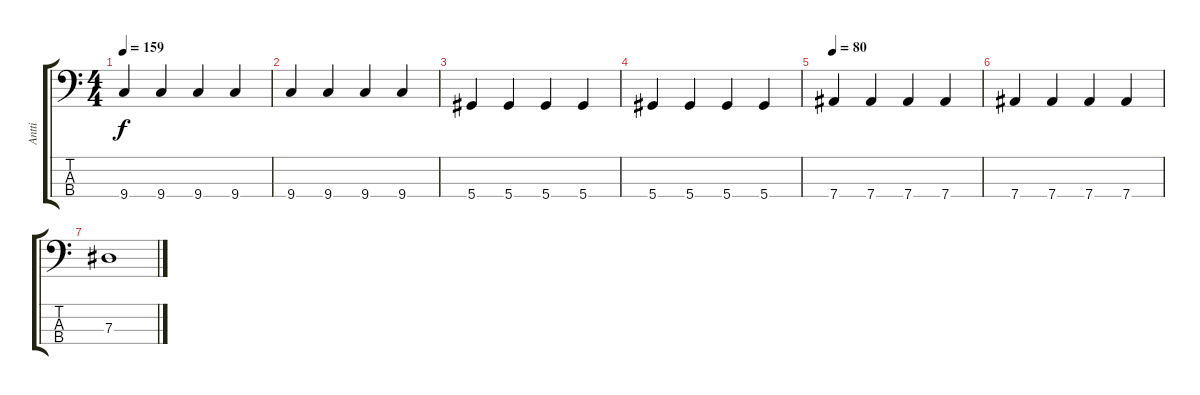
\track ("Antti" "Antti") {instrument electricbassfinger}
\staff {score tabs}
\tuning (Gb2 Db2 Ab1 Eb1) {hide}
\ts (4 4)
\tempo 159
\clef f4
\ks c
9.4.4{dy f} 9.4.4 9.4.4 9.4.4 |
9.4.4 9.4.4 9.4.4 9.4.4 |
5.4.4 5.4.4 5.4.4 5.4.4 |
5.4.4 5.4.4 5.4.4 5.4.4 |
\tempo 80
7.4.4 7.4.4 7.4.4 7.4.4 |
7.4.4 7.4.4 7.4.4 7.4.4 |
7.3.1
